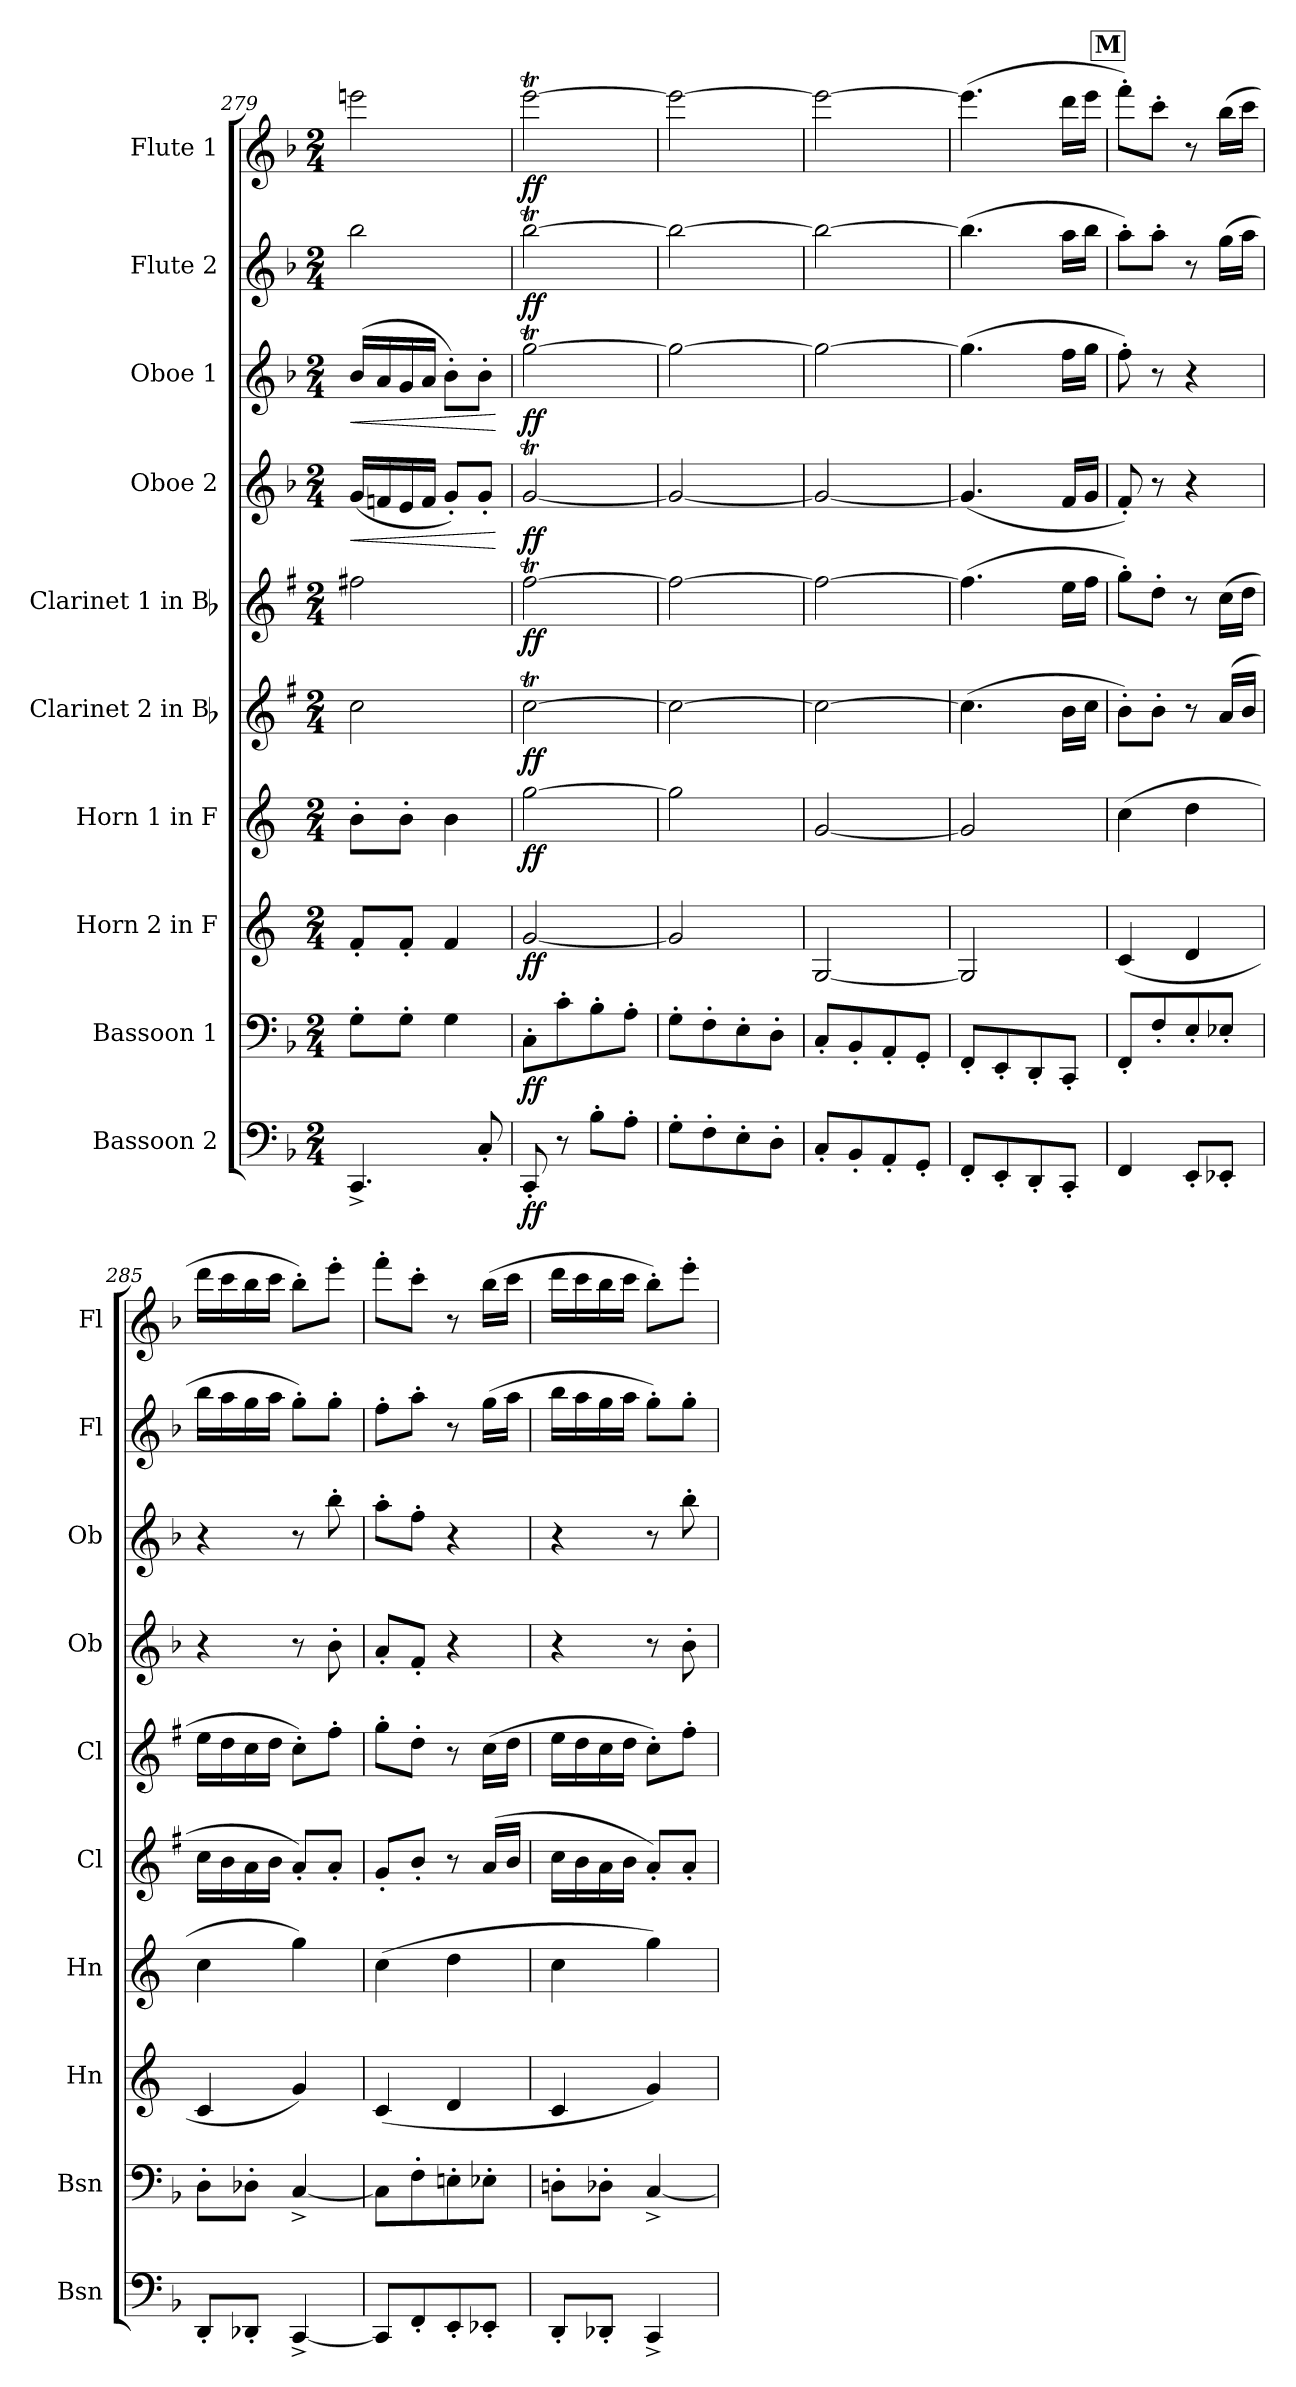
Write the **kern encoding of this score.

**kern	**dynam	**kern	**dynam	**kern	**dynam	**kern	**dynam	**kern	**dynam	**kern	**dynam	**kern	**dynam	**kern	**dynam	**kern	**dynam	**kern	**dynam
*part10	*part10	*part9	*part9	*part8	*part8	*part7	*part7	*part6	*part6	*part5	*part5	*part4	*part4	*part3	*part3	*part2	*part2	*part1	*part1
*staff10	*staff10	*staff9	*staff9	*staff8	*staff8	*staff7	*staff7	*staff6	*staff6	*staff5	*staff5	*staff4	*staff4	*staff3	*staff3	*staff2	*staff2	*staff1	*staff1
*I"Bassoon 2	*	*I"Bassoon 1	*	*I"Horn 2 in F	*	*I"Horn 1 in F	*	*I"Clarinet 2 in Bb	*	*I"Clarinet 1 in Bb	*	*I"Oboe 2	*	*I"Oboe 1	*	*I"Flute 2	*	*I"Flute 1	*
*I'Bsn	*	*I'Bsn	*	*I'Hn	*	*I'Hn	*	*I'Cl	*	*I'Cl	*	*I'Ob	*	*I'Ob	*	*I'Fl	*	*I'Fl	*
!!LO:LB:g=z
*clefF4	*	*clefF4	*	*clefG2	*	*clefG2	*	*clefG2	*	*clefG2	*	*clefG2	*	*clefG2	*	*clefG2	*	*clefG2	*
*	*	*	*	*ITrd4c7	*	*ITrd4c7	*	*ITrd1c2	*	*ITrd1c2	*	*	*	*	*	*	*	*	*
*k[b-]	*	*k[b-]	*	*k[b-]	*	*k[b-]	*	*k[b-]	*	*k[b-]	*	*k[b-]	*	*k[b-]	*	*k[b-]	*	*k[b-]	*
*M2/4	*	*M2/4	*	*M2/4	*	*M2/4	*	*M2/4	*	*M2/4	*	*M2/4	*	*M2/4	*	*M2/4	*	*M2/4	*
=279	=279	=279	=279	=279	=279	=279	=279	=279	=279	=279	=279	=279	=279	=279	=279	=279	=279	=279	=279
!	!	!	!	!	!	!	!	!	!	!	!	!	!LO:HP:b	!	!LO:HP:b	!	!	!	!
4.CC^/	.	8G'\L	.	8B-'/L	.	8e'\L	.	2b-\	.	2een\	.	(16g/LL	<	(16b-/LL	<	2bb-\	.	2eeen\	.
.	.	.	.	.	.	.	.	.	.	.	.	16fn/	.	16a/	.	.	.	.	.
.	.	8G'\J	.	8B-'/J	.	8e'\J	.	.	.	.	.	16e/	.	16g/	.	.	.	.	.
.	.	.	.	.	.	.	.	.	.	.	.	16f/JJ	.	16a/JJ	.	.	.	.	.
.	.	4G\	.	4B-/	.	4e\	.	.	.	.	.	8g'/L)	.	8b-'\L)	.	.	.	.	.
8C'/	.	.	.	.	.	.	.	.	.	.	.	8g'/J	.	8b-'\J	.	.	.	.	.
.	.	.	.	.	.	.	.	.	.	.	.	.	[	.	[	.	.	.	.
=280	=280	=280	=280	=280	=280	=280	=280	=280	=280	=280	=280	=280	=280	=280	=280	=280	=280	=280	=280
!	!LO:DY:b	!	!LO:DY:b	!	!LO:DY:b	!	!LO:DY:b	!	!LO:DY:b	!	!LO:DY:b	!	!LO:DY:b	!	!LO:DY:b	!	!LO:DY:b	!	!LO:DY:b
8CC'/	ff	8C'\L	ff	[2c/	ff	[2cc\	ff	[2b-T\	ff	[2eet\	ff	[2gT/	ff	[2ggT\	ff	[2bb-T\	ff	[2eeet\	ff
8r	.	8c'\	.	.	.	.	.	.	.	.	.	.	.	.	.	.	.	.	.
8B-'\L	.	8B-'\	.	.	.	.	.	.	.	.	.	.	.	.	.	.	.	.	.
8A'\J	.	8A'\J	.	.	.	.	.	.	.	.	.	.	.	.	.	.	.	.	.
=281	=281	=281	=281	=281	=281	=281	=281	=281	=281	=281	=281	=281	=281	=281	=281	=281	=281	=281	=281
8G'\L	.	8G'\L	.	2c/]	.	2cc\]	.	2b-\_	.	2ee\_	.	2g/_	.	2gg\_	.	2bb-\_	.	2eee\_	.
8F'\	.	8F'\	.	.	.	.	.	.	.	.	.	.	.	.	.	.	.	.	.
8E'\	.	8E'\	.	.	.	.	.	.	.	.	.	.	.	.	.	.	.	.	.
8D'\J	.	8D'\J	.	.	.	.	.	.	.	.	.	.	.	.	.	.	.	.	.
=282	=282	=282	=282	=282	=282	=282	=282	=282	=282	=282	=282	=282	=282	=282	=282	=282	=282	=282	=282
8C'/L	.	8C'/L	.	[2C/	.	[2c/	.	2b-\_	.	2ee\_	.	2g/_	.	2gg\_	.	2bb-\_	.	2eee\_	.
8BB-'/	.	8BB-'/	.	.	.	.	.	.	.	.	.	.	.	.	.	.	.	.	.
8AA'/	.	8AA'/	.	.	.	.	.	.	.	.	.	.	.	.	.	.	.	.	.
8GG'/J	.	8GG'/J	.	.	.	.	.	.	.	.	.	.	.	.	.	.	.	.	.
=283	=283	=283	=283	=283	=283	=283	=283	=283	=283	=283	=283	=283	=283	=283	=283	=283	=283	=283	=283
8FF'/L	.	8FF'/L	.	2C/]	.	2c/]	.	(4.b-\]	.	(4.ee\]	.	(4.g/]	.	(4.gg\]	.	(4.bb-\]	.	(4.eee\]	.
8EE'/	.	8EE'/	.	.	.	.	.	.	.	.	.	.	.	.	.	.	.	.	.
8DD'/	.	8DD'/	.	.	.	.	.	.	.	.	.	.	.	.	.	.	.	.	.
8CC'/J	.	8CC'/J	.	.	.	.	.	16a!\LL	.	16dd!\LL	.	16f!/LL	.	16ff!\LL	.	16aa!\LL	.	16ddd!\LL	.
.	.	.	.	.	.	.	.	16b-TTT!\JJ	.	16eeTTT!\JJ	.	16gTTT!/JJ	.	16ggTTT!\JJ	.	16bb-TTT!\JJ	.	16eeeTTT!\JJ	.
!!LO:REH:place=s1:a:B:cj:fs=14:t=M
=284	=284	=284	=284	=284	=284	=284	=284	=284	=284	=284	=284	=284	=284	=284	=284	=284	=284	=284	=284
4FF/	.	8FF'/L	.	(<4F/	.	(4f\	.	8a'\L)	.	8ff'\L)	.	8f'/)	.	8ff'\)	.	8aa'\L)	.	8fff'\L)	.
.	.	8F'/	.	.	.	.	.	8a'\J	.	8cc'\J	.	8r	.	8r	.	8aa'\J	.	8ccc'\J	.
8EE'/L	.	8E'/	.	4G/	.	4g\	.	8r	.	8r	.	4r	.	4r	.	8r	.	8r	.
8EE-X'/J	.	8E-X'/J	.	.	.	.	.	(>16g/LL	.	(16b-\LL	.	.	.	.	.	(16gg\LL	.	(16bb-\LL	.
.	.	.	.	.	.	.	.	16a/JJ	.	16cc\JJ	.	.	.	.	.	16aa\JJ	.	16ccc\JJ	.
=285	=285	=285	=285	=285	=285	=285	=285	=285	=285	=285	=285	=285	=285	=285	=285	=285	=285	=285	=285
8DD'/L	.	8D'\L	.	4F/	.	4f\	.	16b-\LL	.	16dd\LL	.	4r	.	4r	.	16bb-\LL	.	16ddd\LL	.
.	.	.	.	.	.	.	.	16a\	.	16cc\	.	.	.	.	.	16aa\	.	16ccc\	.
8DD-X'/J	.	8D-X'\J	.	.	.	.	.	16g\	.	16b-\	.	.	.	.	.	16gg\	.	16bb-\	.
.	.	.	.	.	.	.	.	16a\JJ	.	16cc\JJ	.	.	.	.	.	16aa\JJ	.	16ccc\JJ	.
[4CC^/	.	[4C^/	.	4c/)	.	4cc\)	.	8g'/L)	.	8b-'\L)	.	8r	.	8r	.	8gg'\L)	.	8bb-'\L)	.
.	.	.	.	.	.	.	.	8g'/J	.	8ee'\J	.	8b-'\	.	8bb-'\	.	8gg'\J	.	8eee'\J	.
=286	=286	=286	=286	=286	=286	=286	=286	=286	=286	=286	=286	=286	=286	=286	=286	=286	=286	=286	=286
8CC/L]	.	8C\L]	.	(<4F/	.	(4f\	.	8f'/L	.	8ff'\L	.	8a'/L	.	8aa'\L	.	8ff'\L	.	8fff'\L	.
8FF'/	.	8F'\	.	.	.	.	.	8a'/J	.	8cc'\J	.	8f'/J	.	8ff'\J	.	8aa'\J	.	8ccc'\J	.
8EE'/	.	8En'\	.	4G/	.	4g\	.	8r	.	8r	.	4r	.	4r	.	8r	.	8r	.
8EE-X'/J	.	8E-X'\J	.	.	.	.	.	(>16g/LL	.	(16b-\LL	.	.	.	.	.	(16gg\LL	.	(16bb-\LL	.
.	.	.	.	.	.	.	.	16a/JJ	.	16cc\JJ	.	.	.	.	.	16aa\JJ	.	16ccc\JJ	.
=287	=287	=287	=287	=287	=287	=287	=287	=287	=287	=287	=287	=287	=287	=287	=287	=287	=287	=287	=287
8DD'/L	.	8Dn'\L	.	4F/	.	4f\	.	16b-\LL	.	16dd\LL	.	4r	.	4r	.	16bb-\LL	.	16ddd\LL	.
.	.	.	.	.	.	.	.	16a\	.	16cc\	.	.	.	.	.	16aa\	.	16ccc\	.
8DD-X'/J	.	8D-X'\J	.	.	.	.	.	16g\	.	16b-\	.	.	.	.	.	16gg\	.	16bb-\	.
.	.	.	.	.	.	.	.	16a\JJ	.	16cc\JJ	.	.	.	.	.	16aa\JJ	.	16ccc\JJ	.
4CC^/	.	[4C^/	.	4c/)	.	4cc\)	.	8g'/L)	.	8b-'\L)	.	8r	.	8r	.	8gg'\L)	.	8bb-'\L)	.
.	.	.	.	.	.	.	.	8g'/J	.	8ee'\J	.	8b-'\	.	8bb-'\	.	8gg'\J	.	8eee'\J	.
=	=	=	=	=	=	=	=	=	=	=	=	=	=	=	=	=	=	=	=
*-	*-	*-	*-	*-	*-	*-	*-	*-	*-	*-	*-	*-	*-	*-	*-	*-	*-	*-	*-
